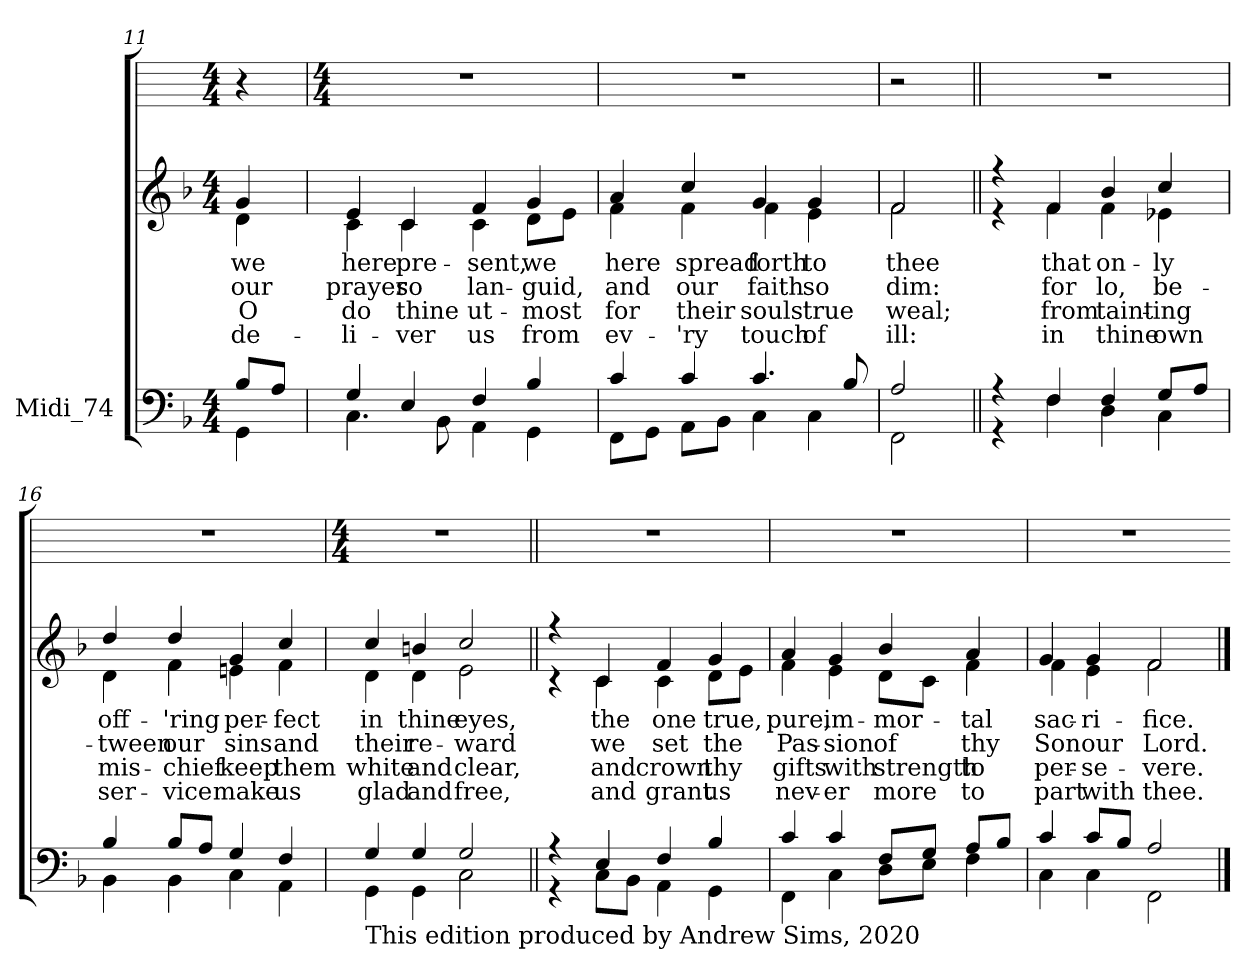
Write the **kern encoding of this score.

**kern	**kern	**text	**text	**text	**text	**kern
*part3	*part2	*part2	*part2	*part2	*part2	*part1
*staff3	*staff2	*staff2	*staff2	*staff2	*staff2	*staff1
*I"Midi_74	*	*	*	*	*	*
*clefF4	*clefG2	*	*	*	*	*
*k[b-]	*k[b-]	*	*	*	*	*
*F:	*F:	*	*	*	*	*
*M4/4	*M4/4	*	*	*	*	*M4/4
=11	=11	=11	=11	=11	=11	=11
*^	*	*	*	*	*	*
!	!	!	!LO:LY:b	!LO:LY:b	!LO:LY:b	!LO:LY:b	!
*	*	*^	*	*	*	*	*
8B-/L	4GG\	4g/	4d\	we	our	O	de-	4r
8A/J	.	.	.	.	.	.	.	.
!!LO:LB:g=z
=12	=12	=12	=12	=12	=12	=12	=12	=12
*	*	*	*	*	*	*	*	*M4/4
!	!	!	!	!LO:LY:b	!LO:LY:b	!LO:LY:b	!LO:LY:b	!
4G/	4.C\	4e/	4c\	-here	prayer	do	li-	1r
!	!	!	!	!LO:LY:b	!LO:LY:b	!LO:LY:b	!LO:LY:b	!
4E/	.	4c/	4c\	-pre-	-so	thine	ver	.
.	8BB-\	.	.	.	.	.	.	.
!	!	!	!	!LO:LY:b	!LO:LY:b	!LO:LY:b	!LO:LY:b	!
4F/	4AA\	4f/	4c\	sent,	lan-	-ut-	-us	.
!	!	!	!	!LO:LY:b	!LO:LY:b	!LO:LY:b	!LO:LY:b	!
4B-/	4GG\	4g/	8d\L	we	guid,	most	from	.
.	.	.	8e\J	.	.	.	.	.
=13	=13	=13	=13	=13	=13	=13	=13	=13
!	!	!	!	!LO:LY:b	!LO:LY:b	!LO:LY:b	!LO:LY:b	!
4c/	8FF\L	4a/	4f\	here	and	for	ev-	1r
.	8GG\J	.	.	.	.	.	.	.
!	!	!	!	!LO:LY:b	!LO:LY:b	!LO:LY:b	!LO:LY:b	!
4c/	8AA\L	4cc/	4f\	-spread	our	their	'ry	.
.	8BB-\J	.	.	.	.	.	.	.
!	!	!	!	!LO:LY:b	!LO:LY:b	!LO:LY:b	!LO:LY:b	!
4.c/	4C\	4g/	4f\	forth	faith	souls'	touch	.
!	!	!	!	!LO:LY:b	!LO:LY:b	!LO:LY:b	!LO:LY:b	!
.	4C\	4g/	4e\	to	so	true	of	.
8B-/	.	.	.	.	.	.	.	.
=14	=14	=14	=14	=14	=14	=14	=14	=14
!	!	!	!	!LO:LY:b	!LO:LY:b	!LO:LY:b	!LO:LY:b	!
2A/	2FF\	2f/	2f\	thee	dim:	weal;	ill:	2r
=15||	=15||	=15||	=15||	=15||	=15||	=15||	=15||	=15||
4r	4r	4r	4r	.	.	.	.	1r
!	!	!	!	!LO:LY:b	!LO:LY:b	!LO:LY:b	!LO:LY:b	!
4F/	4F\	4f/	4f\	that	for	from	in	.
!	!	!	!	!LO:LY:b	!LO:LY:b	!LO:LY:b	!LO:LY:b	!
4F/	4D\	4b-/	4f\	on-	-lo,	taint-	-thine	.
!	!	!	!	!LO:LY:b	!LO:LY:b	!LO:LY:b	!LO:LY:b	!
8G/L	4C\	4cc/	4e-X\	ly	be-	-ing	own	.
8A/J	.	.	.	.	.	.	.	.
=16	=16	=16	=16	=16	=16	=16	=16	=16
!	!	!	!	!LO:LY:b	!LO:LY:b	!LO:LY:b	!LO:LY:b	!
4B-/	4BB-\	4dd/	4d\	off-	-tween	mis-	-ser-	1r
!	!	!	!	!LO:LY:b	!LO:LY:b	!LO:LY:b	!LO:LY:b	!
8B-/L	4BB-\	4dd/	4f\	-'ring	our	chief	vice	.
8A/J	.	.	.	.	.	.	.	.
!	!	!	!	!LO:LY:b	!LO:LY:b	!LO:LY:b	!LO:LY:b	!
4G/	4C\	4g/	4en\	per-	-sins	keep	make	.
!	!	!	!	!LO:LY:b	!LO:LY:b	!LO:LY:b	!LO:LY:b	!
4F/	4AA\	4cc/	4f\	fect	and	them	us	.
!!LO:LB:g=z
=17	=17	=17	=17	=17	=17	=17	=17	=17
*	*	*	*	*	*	*	*	*M4/4
!LO:TX:b:t=This edition produced by Andrew Sims, 2020	!	!	!	!	!	!	!	!
!	!	!	!	!LO:LY:b	!LO:LY:b	!LO:LY:b	!LO:LY:b	!
4G/	4GG\	4cc/	4d\	in	their	white	glad	1r
!	!	!	!	!LO:LY:b	!LO:LY:b	!LO:LY:b	!LO:LY:b	!
4G/	4GG\	4bn/	4d\	thine	re-	-and	and	.
!	!	!	!	!LO:LY:b	!LO:LY:b	!LO:LY:b	!LO:LY:b	!
2G/	2C\	2cc/	2e\	eyes,	ward	clear,	free,	.
=18||	=18||	=18||	=18||	=18||	=18||	=18||	=18||	=18||
4r	4r	4r	4r	.	.	.	.	1r
!	!	!	!	!LO:LY:b	!LO:LY:b	!LO:LY:b	!LO:LY:b	!
4E/	8C\L	4c/	4c\	the	we	and	and	.
.	8BB-\J	.	.	.	.	.	.	.
!	!	!	!	!LO:LY:b	!LO:LY:b	!LO:LY:b	!LO:LY:b	!
4F/	4AA\	4f/	4c\	one	set	crown	grant	.
!	!	!	!	!LO:LY:b	!LO:LY:b	!LO:LY:b	!LO:LY:b	!
4B-/	4GG\	4g/	8d\L	true,	the	thy	us	.
.	.	.	8e\J	.	.	.	.	.
=19	=19	=19	=19	=19	=19	=19	=19	=19
!	!	!	!	!LO:LY:b	!LO:LY:b	!LO:LY:b	!LO:LY:b	!
4c/	4FF\	4a/	4f\	pure,	Pas-	-gifts	nev-	1r
!	!	!	!	!LO:LY:b	!LO:LY:b	!LO:LY:b	!LO:LY:b	!
4c/	4C\	4g/	4e\	-im-	-sion	with	er	.
!	!	!	!	!LO:LY:b	!LO:LY:b	!LO:LY:b	!LO:LY:b	!
8F/L	8D\L	4b-/	8d\L	mor-	-of	strength	more	.
8G/J	8E\J	.	8c\J	.	.	.	.	.
!	!	!	!	!LO:LY:b	!LO:LY:b	!LO:LY:b	!LO:LY:b	!
8A/L	4F\	4a/	4f\	tal	thy	to	to	.
8B-/J	.	.	.	.	.	.	.	.
=20	=20	=20	=20	=20	=20	=20	=20	=20
!	!	!	!	!LO:LY:b	!LO:LY:b	!LO:LY:b	!LO:LY:b	!
4c/	4C\	4g/	4f\	sac-	-Son	per-	-part	1r
!	!	!	!	!LO:LY:b	!LO:LY:b	!LO:LY:b	!LO:LY:b	!
8c/L	4C\	4g/	4e\	ri-	-our	se-	-with	.
8B-/J	.	.	.	.	.	.	.	.
!	!	!	!	!LO:LY:b	!LO:LY:b	!LO:LY:b	!LO:LY:b	!
2A/	2FF\	2f/	2f\	fice.	Lord.	vere.	thee.	.
*v	*v	*	*	*	*	*	*	*
*	*v	*v	*	*	*	*	*
==	==	=	=	=	=	=
*-	*-	*-	*-	*-	*-	*-
